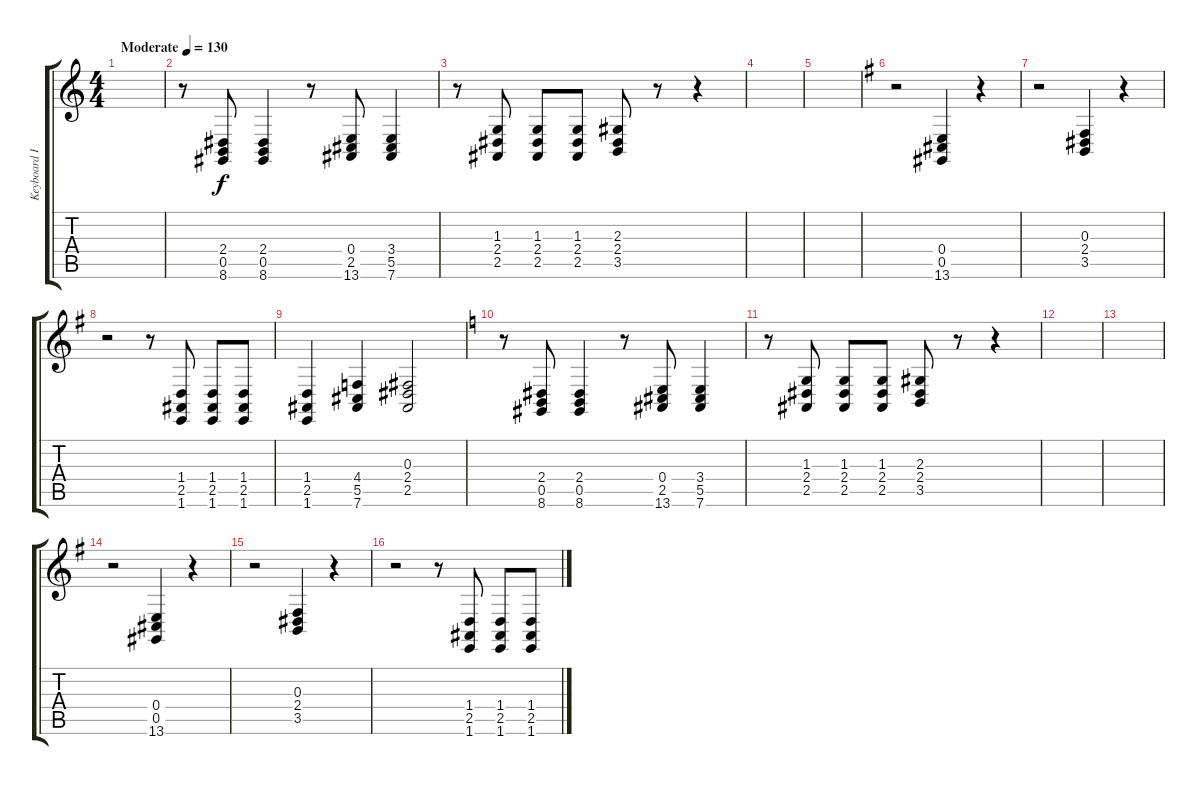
\track ("Keyboard I" "Keyboard I") {instrument harpsichord}
\staff {score tabs}
\tuning (Eb4 Bb3 Gb3 Db3 Ab2 Eb2) {hide}
\ts (4 4)
\tempo (130 "Moderate")
\clef g2
\ks c
|
r.8 (2.4 0.5 8.6).8{beam Up} (2.4 0.5 8.6).4{beam Up} r.8 (0.4 2.5 13.6).8{beam Up} (3.4 5.5 7.6).4{beam Up} |
r.8 (1.3 2.4 2.5).8{beam Up} (1.3 2.4 2.5).8{beam Up} (1.3 2.4 2.5).8{beam Up} (2.3 2.4 3.5).8{beam Up} r.8 r.4 |
|
|
\ks g
r.2 (0.4 0.5 13.6).4{beam Up} r.4 |
r.2 (0.3 2.4 3.5).4{beam Up} r.4 |
r.2 r.8 (1.4 2.5 1.6).8{beam Up} (1.4 2.5 1.6).8{beam Up} (1.4 2.5 1.6).8{beam Up} |
(1.4 2.5 1.6).4{beam Up} (4.4 5.5 7.6).4{beam Up} (0.3 2.4 2.5).2{beam Up} |
\ks c
r.8 (2.4 0.5 8.6).8{beam Up} (2.4 0.5 8.6).4{beam Up} r.8 (0.4 2.5 13.6).8{beam Up} (3.4 5.5 7.6).4{beam Up} |
r.8 (1.3 2.4 2.5).8{beam Up} (1.3 2.4 2.5).8{beam Up} (1.3 2.4 2.5).8{beam Up} (2.3 2.4 3.5).8{beam Up} r.8 r.4 |
|
|
\ks g
r.2 (0.4 0.5 13.6).4{beam Up} r.4 |
r.2 (0.3 2.4 3.5).4{beam Up} r.4 |
r.2 r.8 (1.4 2.5 1.6).8{beam Up} (1.4 2.5 1.6).8{beam Up} (1.4 2.5 1.6).8{beam Up}
